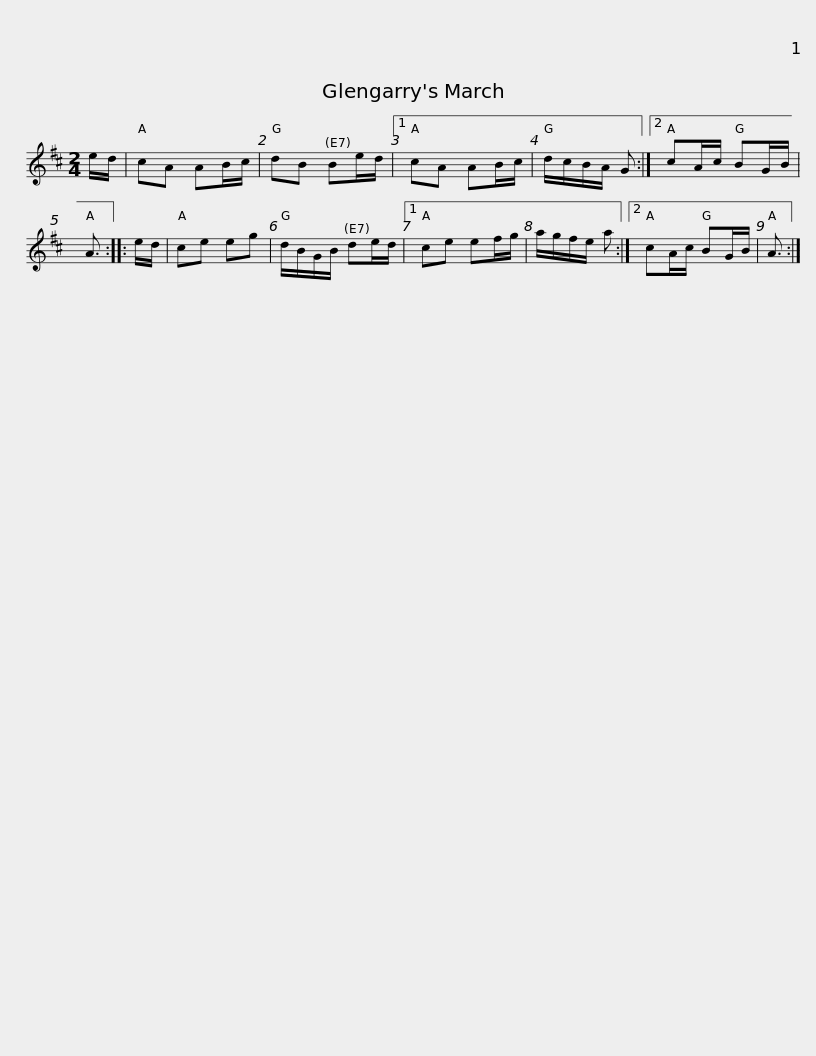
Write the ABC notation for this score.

X:1
L:1/8
M:2/4
I:linebreak $
K:D
V:1 treble
V:1
 e/d/ | cA AB/c/ | dB Be/d/ |1 cA AB/c/ | d/c/B/A/ G :|2 %5
 cA/c/ BG/B/ | A3/2 :: e/d/ | ce eg |$ d/B/G/B/ de/d/ |1 %10
 ce ef/g/ | a/g/f/e/ a :|2 cA/c/ BG/B/ | A3/2 :| %14
